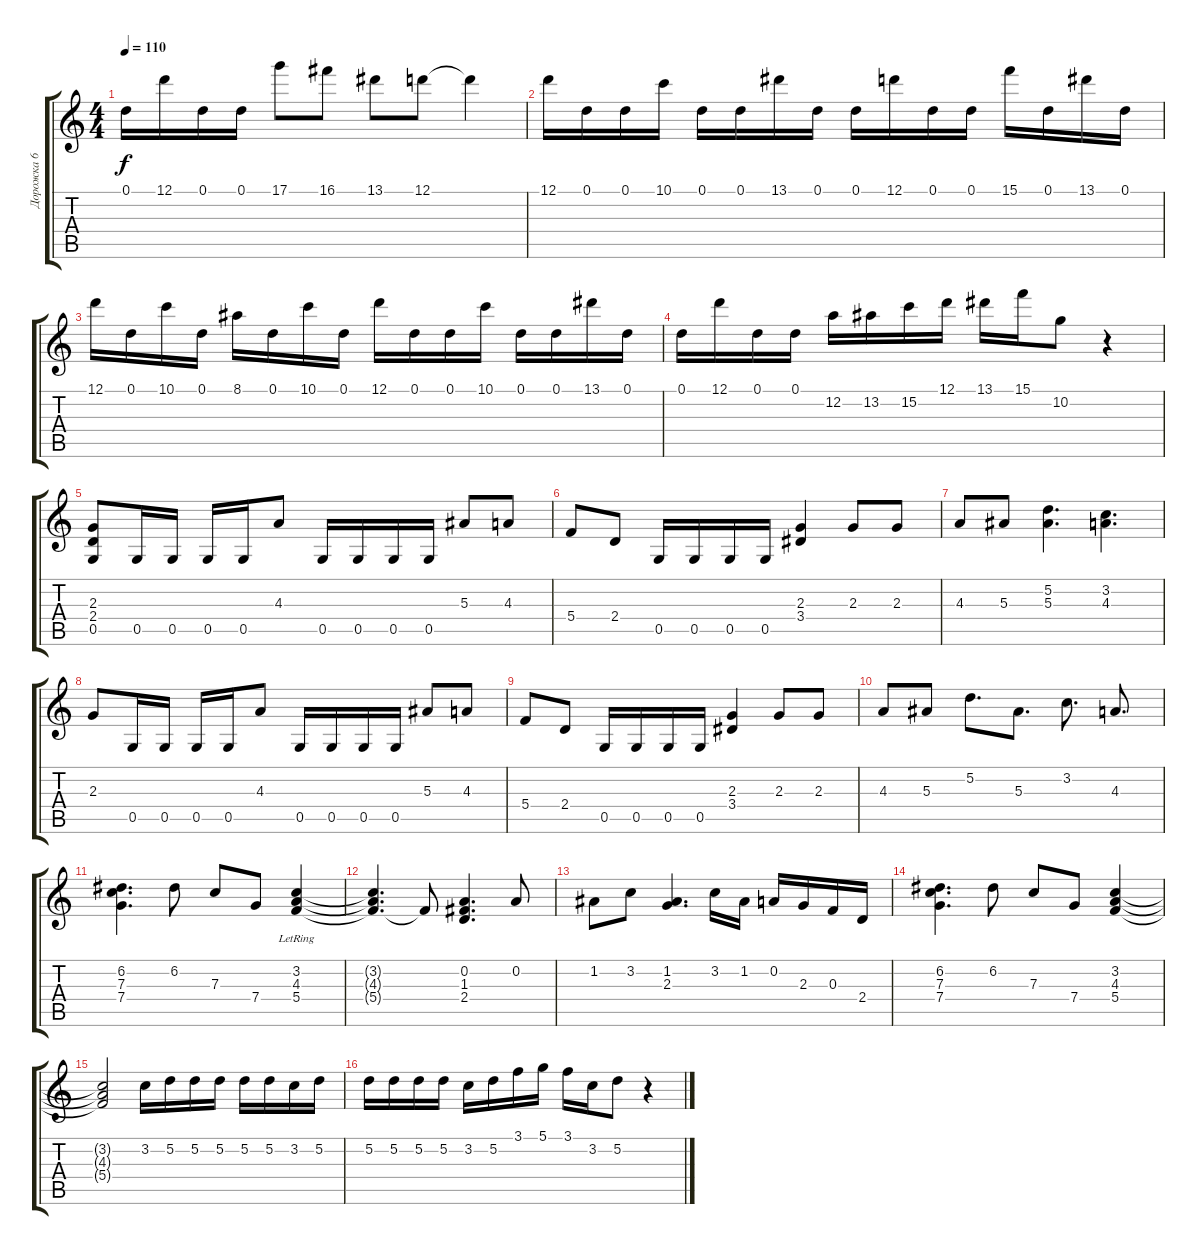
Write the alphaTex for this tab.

\track ("Дорожка 6" "Дорожка 6") {instrument distortionguitar}
\staff {score tabs}
\tuning (D4 A3 F3 C3 G2 D2) {hide}
\ts (4 4)
\tempo 110
\clef g2
\ks c
0.1.16{dy f} 12.1.16 0.1.16 0.1.16 17.1.8 16.1.8 13.1.8 12.1.8 12.1{t}.4 |
12.1.16 0.1.16 0.1.16 10.1.16 0.1.16 0.1.16 13.1.16 0.1.16 0.1.16 12.1.16 0.1.16 0.1.16 15.1.16 0.1.16 13.1.16 0.1.16 |
12.1.16 0.1.16 10.1.16 0.1.16 8.1.16 0.1.16 10.1.16 0.1.16 12.1.16 0.1.16 0.1.16 10.1.16 0.1.16 0.1.16 13.1.16 0.1.16 |
0.1.16 12.1.16 0.1.16 0.1.16 12.2.16 13.2.16 15.2.16 12.1.16 13.1.16 15.1.16 10.2.8 r.4 |
(2.3 2.4 0.5).8 0.5.16 0.5.16 0.5.16 0.5.16 4.3.8 0.5.16 0.5.16 0.5.16 0.5.16 5.3.8 4.3.8 |
5.4.8 2.4.8 0.5.16 0.5.16 0.5.16 0.5.16 (2.3 3.4).4 2.3.8 2.3.8 |
4.3.8 5.3.8 (5.2 5.3).4{d} (3.2 4.3).4{d} |
2.3.8 0.5.16 0.5.16 0.5.16 0.5.16 4.3.8 0.5.16 0.5.16 0.5.16 0.5.16 5.3.8 4.3.8 |
5.4.8 2.4.8 0.5.16 0.5.16 0.5.16 0.5.16 (2.3 3.4).4 2.3.8 2.3.8 |
4.3.8 5.3.8 5.2.8{d} 5.3.8{d} 3.2.8{d} 4.3.8{d} |
(6.2 7.3 7.4).4{d} 6.2.8 7.3.8 7.4.8 (3.2{lr} 4.3{lr} 5.4{lr}).4 |
(3.2{t} 4.3{t} 5.4{t}).4{d} 5.4{t}.8 (0.2 1.3 2.4).4{d} 0.2.8 |
1.2.8 3.2.8 (1.2 2.3).4{d} 3.2.16 1.2.16 0.2.16 2.3.16 0.3.16 2.4.16 |
(6.2 7.3 7.4).4{d} 6.2.8 7.3.8 7.4.8 (3.2 4.3 5.4).4 |
(3.2{t} 4.3{t} 5.4{t}).2 3.2.16 5.2.16 5.2.16 5.2.16 5.2.16 5.2.16 3.2.16 5.2.16 |
5.2.16 5.2.16 5.2.16 5.2.16 3.2.16 5.2.16 3.1.16 5.1.16 3.1.16 3.2.16 5.2.8 r.4
